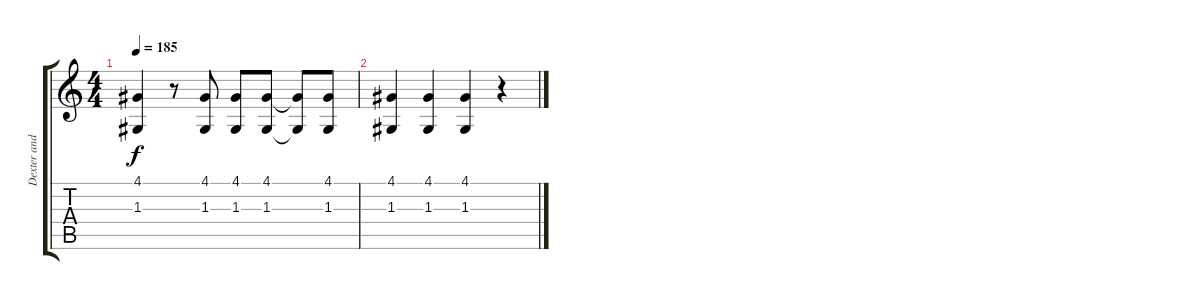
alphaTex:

\track ("Dexter and Noodles (Lyrics)" "Dexter and") {instrument oboe}
\staff {score tabs}
\tuning (E4 B3 G3 D3 A2 E2) {hide}
\ts (4 4)
\tempo 185
\clef g2
\ks c
(4.1 1.3).4{dy f} r.8 (4.1 1.3).8 (4.1 1.3).8 (4.1 1.3).8 (4.1{t} 1.3{t}).8 (4.1 1.3).8 |
(4.1 1.3).4 (4.1 1.3).4 (4.1 1.3).4 r.4
